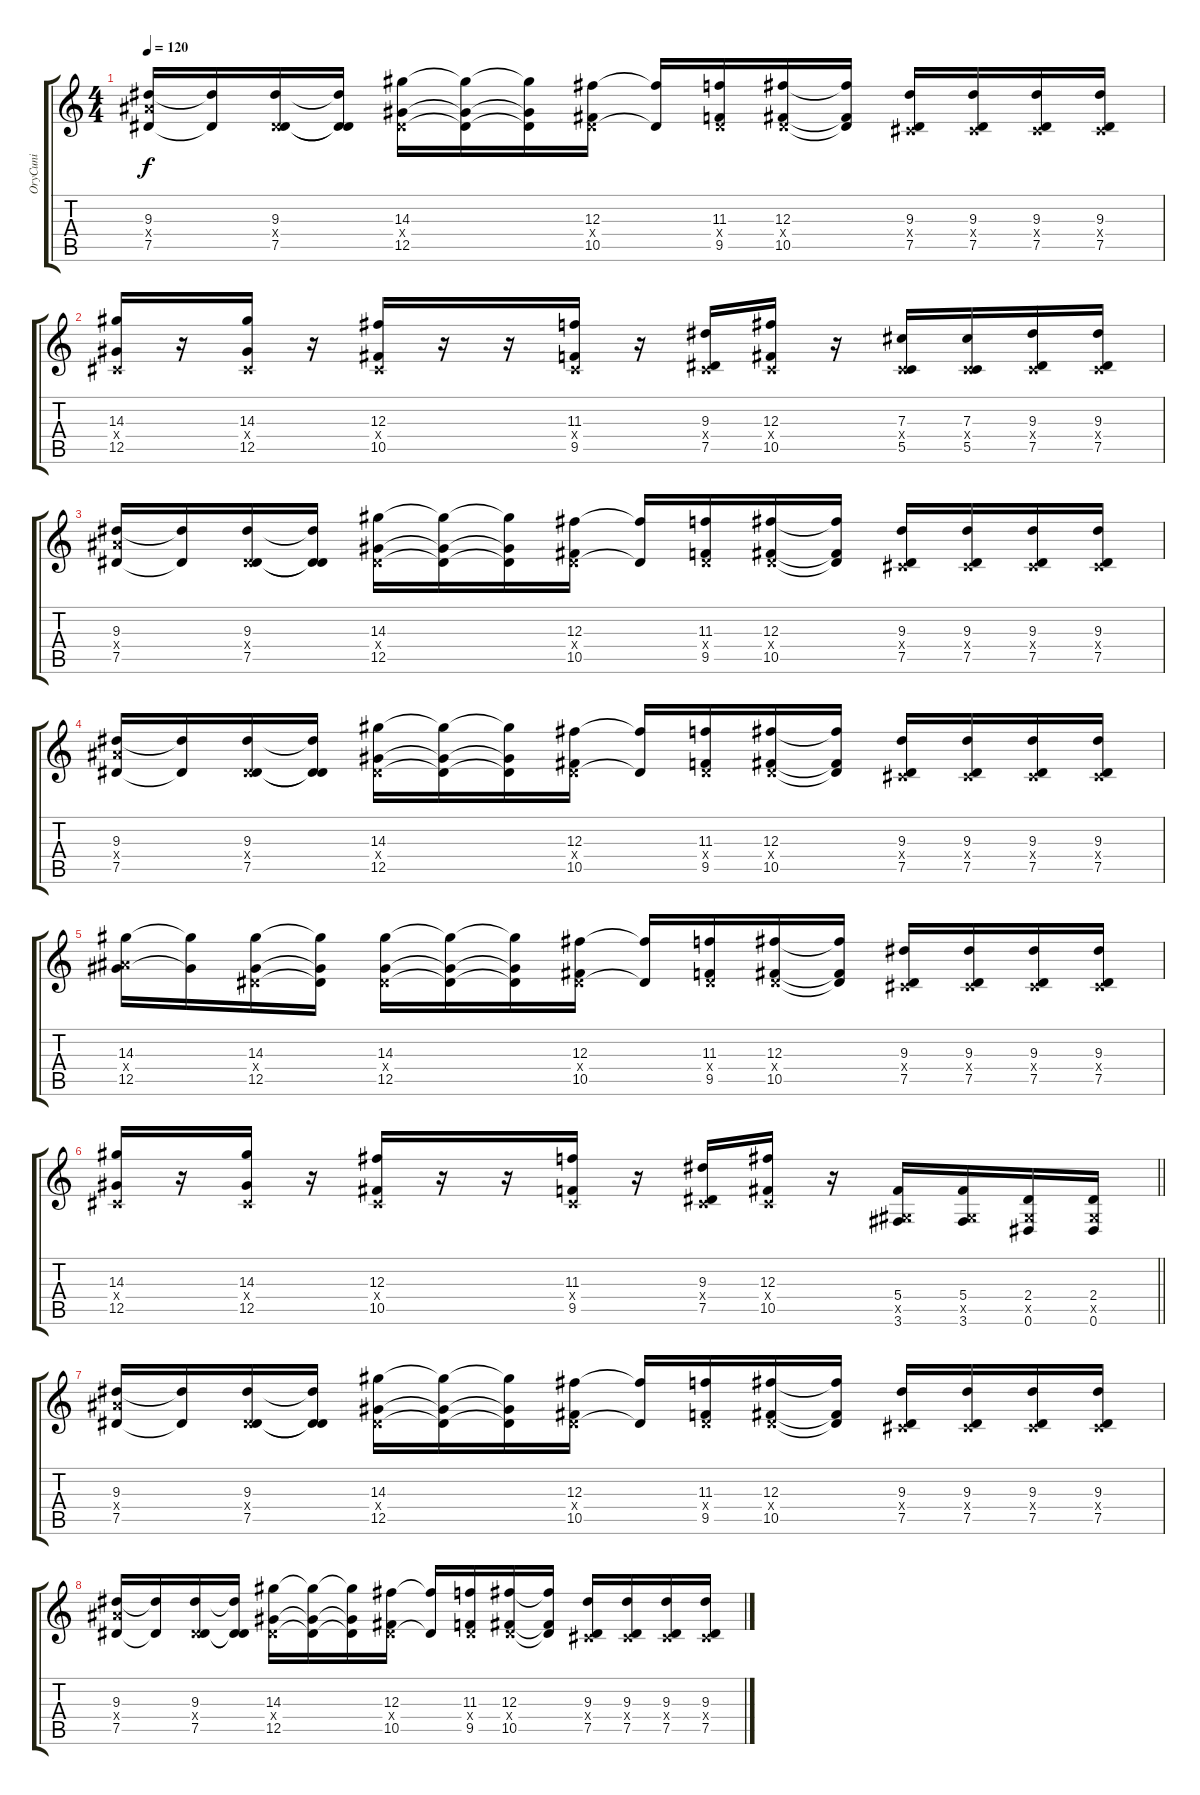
\track ("OryCuni" "OryCuni") {instrument overdrivenguitar}
\staff {score tabs}
\tuning (Eb4 Bb3 Gb3 Db3 Ab2 Eb2) {hide}
\ts (4 4)
\tempo 120
\clef g2
\ks c
(9.3 9.4{x} 7.5).16{dy f} (9.3{t} 7.5{t}).16 (9.3 2.4{x} 7.5).16 (9.3{t} 2.4{t} 7.5{t}).16 (14.3 2.4{x} 12.5).16 (14.3{t} 2.4{t} 12.5{t}).16 (14.3{t} 2.4{t} 12.5{t}).16 (12.3 2.4{x} 10.5).16 (12.3{t} 2.4{t}).16 (11.3 2.4{x} 9.5).16 (12.3 2.4{x} 10.5).16 (12.3{t} 2.4{t} 10.5{t}).16 (9.3 0.4{x} 7.5).16 (9.3 0.4{x} 7.5).16 (9.3 0.4{x} 7.5).16 (9.3 0.4{x} 7.5).16 |
(14.3 0.4{x} 12.5).16 r.16 (14.3 0.4{x} 12.5).16 r.16 (12.3 0.4{x} 10.5).16 r.16 r.16 (11.3 0.4{x} 9.5).16 r.16 (9.3 0.4{x} 7.5).16 (12.3 0.4{x} 10.5).16 r.16 (7.3 0.4{x} 5.5).16 (7.3 0.4{x} 5.5).16 (9.3 0.4{x} 7.5).16 (9.3 0.4{x} 7.5).16 |
(9.3 9.4{x} 7.5).16 (9.3{t} 7.5{t}).16 (9.3 2.4{x} 7.5).16 (9.3{t} 2.4{t} 7.5{t}).16 (14.3 2.4{x} 12.5).16 (14.3{t} 2.4{t} 12.5{t}).16 (14.3{t} 2.4{t} 12.5{t}).16 (12.3 2.4{x} 10.5).16 (12.3{t} 2.4{t}).16 (11.3 2.4{x} 9.5).16 (12.3 2.4{x} 10.5).16 (12.3{t} 2.4{t} 10.5{t}).16 (9.3 0.4{x} 7.5).16 (9.3 0.4{x} 7.5).16 (9.3 0.4{x} 7.5).16 (9.3 0.4{x} 7.5).16 |
(9.3 9.4{x} 7.5).16 (9.3{t} 7.5{t}).16 (9.3 2.4{x} 7.5).16 (9.3{t} 2.4{t} 7.5{t}).16 (14.3 2.4{x} 12.5).16 (14.3{t} 2.4{t} 12.5{t}).16 (14.3{t} 2.4{t} 12.5{t}).16 (12.3 2.4{x} 10.5).16 (12.3{t} 2.4{t}).16 (11.3 2.4{x} 9.5).16 (12.3 2.4{x} 10.5).16 (12.3{t} 2.4{t} 10.5{t}).16 (9.3 0.4{x} 7.5).16 (9.3 0.4{x} 7.5).16 (9.3 0.4{x} 7.5).16 (9.3 0.4{x} 7.5).16 |
(14.3 9.4{x} 12.5).16 (14.3{t} 12.5{t}).16 (14.3 2.4{x} 12.5).16 (14.3{t} 2.4{t} 12.5{t}).16 (14.3 2.4{x} 12.5).16 (14.3{t} 2.4{t} 12.5{t}).16 (14.3{t} 2.4{t} 12.5{t}).16 (12.3 2.4{x} 10.5).16 (12.3{t} 2.4{t}).16 (11.3 2.4{x} 9.5).16 (12.3 2.4{x} 10.5).16 (12.3{t} 2.4{t} 10.5{t}).16 (9.3 0.4{x} 7.5).16 (9.3 0.4{x} 7.5).16 (9.3 0.4{x} 7.5).16 (9.3 0.4{x} 7.5).16 |
\barLineRight lightlight
(14.3 0.4{x} 12.5).16 r.16 (14.3 0.4{x} 12.5).16 r.16 (12.3 0.4{x} 10.5).16 r.16 r.16 (11.3 0.4{x} 9.5).16 r.16 (9.3 0.4{x} 7.5).16 (12.3 0.4{x} 10.5).16 r.16 (5.4 0.5{x} 3.6).16 (5.4 0.5{x} 3.6).16 (2.4 0.5{x} 0.6).16 (2.4 0.5{x} 0.6).16 |
(9.3 9.4{x} 7.5).16 (9.3{t} 7.5{t}).16 (9.3 2.4{x} 7.5).16 (9.3{t} 2.4{t} 7.5{t}).16 (14.3 2.4{x} 12.5).16 (14.3{t} 2.4{t} 12.5{t}).16 (14.3{t} 2.4{t} 12.5{t}).16 (12.3 2.4{x} 10.5).16 (12.3{t} 2.4{t}).16 (11.3 2.4{x} 9.5).16 (12.3 2.4{x} 10.5).16 (12.3{t} 2.4{t} 10.5{t}).16 (9.3 0.4{x} 7.5).16 (9.3 0.4{x} 7.5).16 (9.3 0.4{x} 7.5).16 (9.3 0.4{x} 7.5).16 |
(9.3 9.4{x} 7.5).16 (9.3{t} 7.5{t}).16 (9.3 2.4{x} 7.5).16 (9.3{t} 2.4{t} 7.5{t}).16 (14.3 2.4{x} 12.5).16 (14.3{t} 2.4{t} 12.5{t}).16 (14.3{t} 2.4{t} 12.5{t}).16 (12.3 2.4{x} 10.5).16 (12.3{t} 2.4{t}).16 (11.3 2.4{x} 9.5).16 (12.3 2.4{x} 10.5).16 (12.3{t} 2.4{t} 10.5{t}).16 (9.3 0.4{x} 7.5).16 (9.3 0.4{x} 7.5).16 (9.3 0.4{x} 7.5).16 (9.3 0.4{x} 7.5).16
